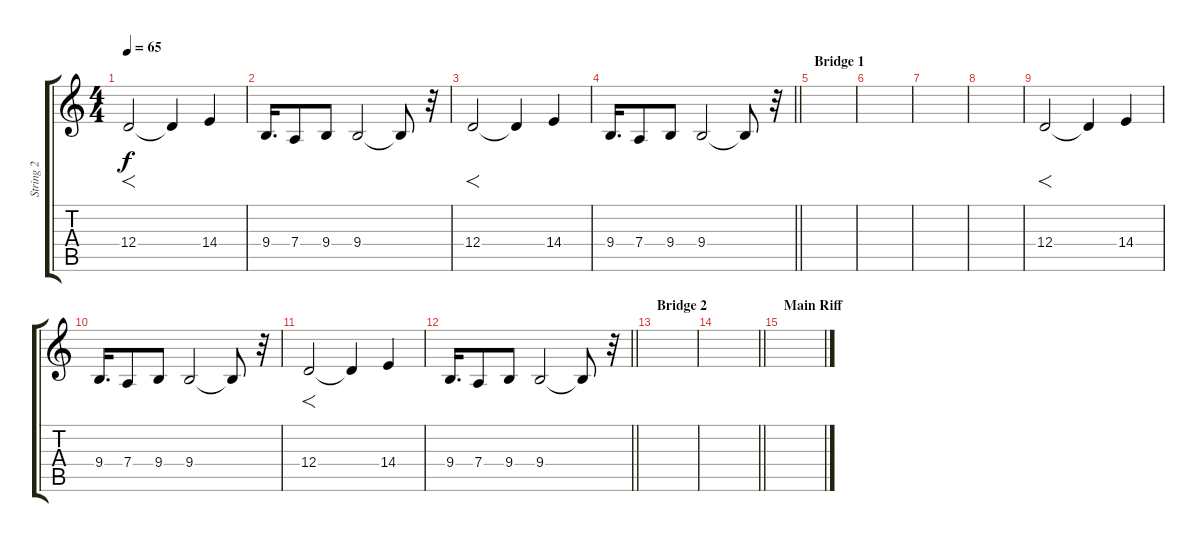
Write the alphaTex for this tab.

\track ("String 2" "String 2") {instrument choiraahs}
\staff {score tabs}
\tuning (E4 B3 G3 D3 A2 E2) {hide}
\ts (4 4)
\tempo 65
\clef g2
\ks c
12.4.2{f dy f} 12.4{t}.4 14.4.4 |
9.4.16{d} 7.4.8 9.4.8 9.4.2 9.4{t}.8 r.32 |
12.4.2{f} 12.4{t}.4 14.4.4 |
\barLineRight lightlight
9.4.16{d} 7.4.8 9.4.8 9.4.2 9.4{t}.8 r.32 |
\section ("" "Bridge 1")
|
|
|
|
12.4.2{f} 12.4{t}.4 14.4.4 |
9.4.16{d} 7.4.8 9.4.8 9.4.2 9.4{t}.8 r.32 |
12.4.2{f} 12.4{t}.4 14.4.4 |
\barLineRight lightlight
9.4.16{d} 7.4.8 9.4.8 9.4.2 9.4{t}.8 r.32 |
\section ("" "Bridge 2")
|
\barLineRight lightlight
|
\section ("" "Main Riff")
